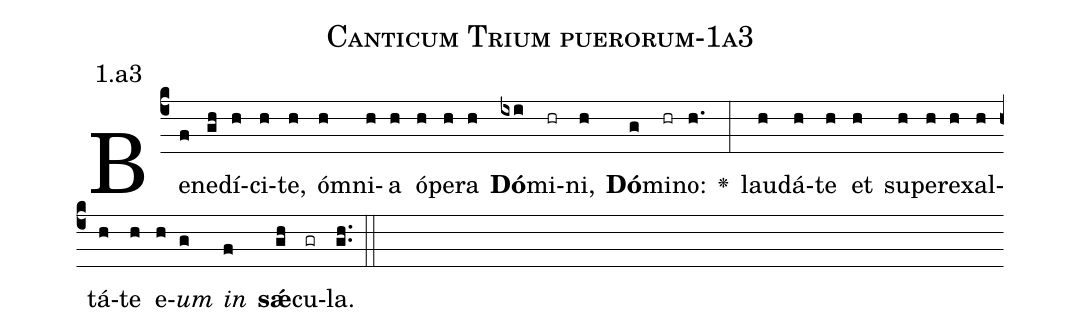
name: Canticum Trium puerorum-1a3;
annotation: 1.a3;
%%
(c4)Be(f)ne(gh)dí(h)ci(h)te,(h) óm(h)ni(h)a(h) ó(h)pe(h)ra(h) <b>Dó</b>(ixi)mi(hr)ni,(h) <b>Dó</b>(g)mi(hr)no:(h.) <v>\greheightstar</v>(:) lau(h)dá(h)te(h) et(h) su(h)pe(h)re(h)xal(h)tá(h)te(h) e(h)<i>um</i>(g) <i>in</i>(f) <b>sǽ</b>(gh)cu(gr)la.(gh..) (::)


%E(h) u(h) o(g) u(f) a(gh) e.(gh..) (::)
